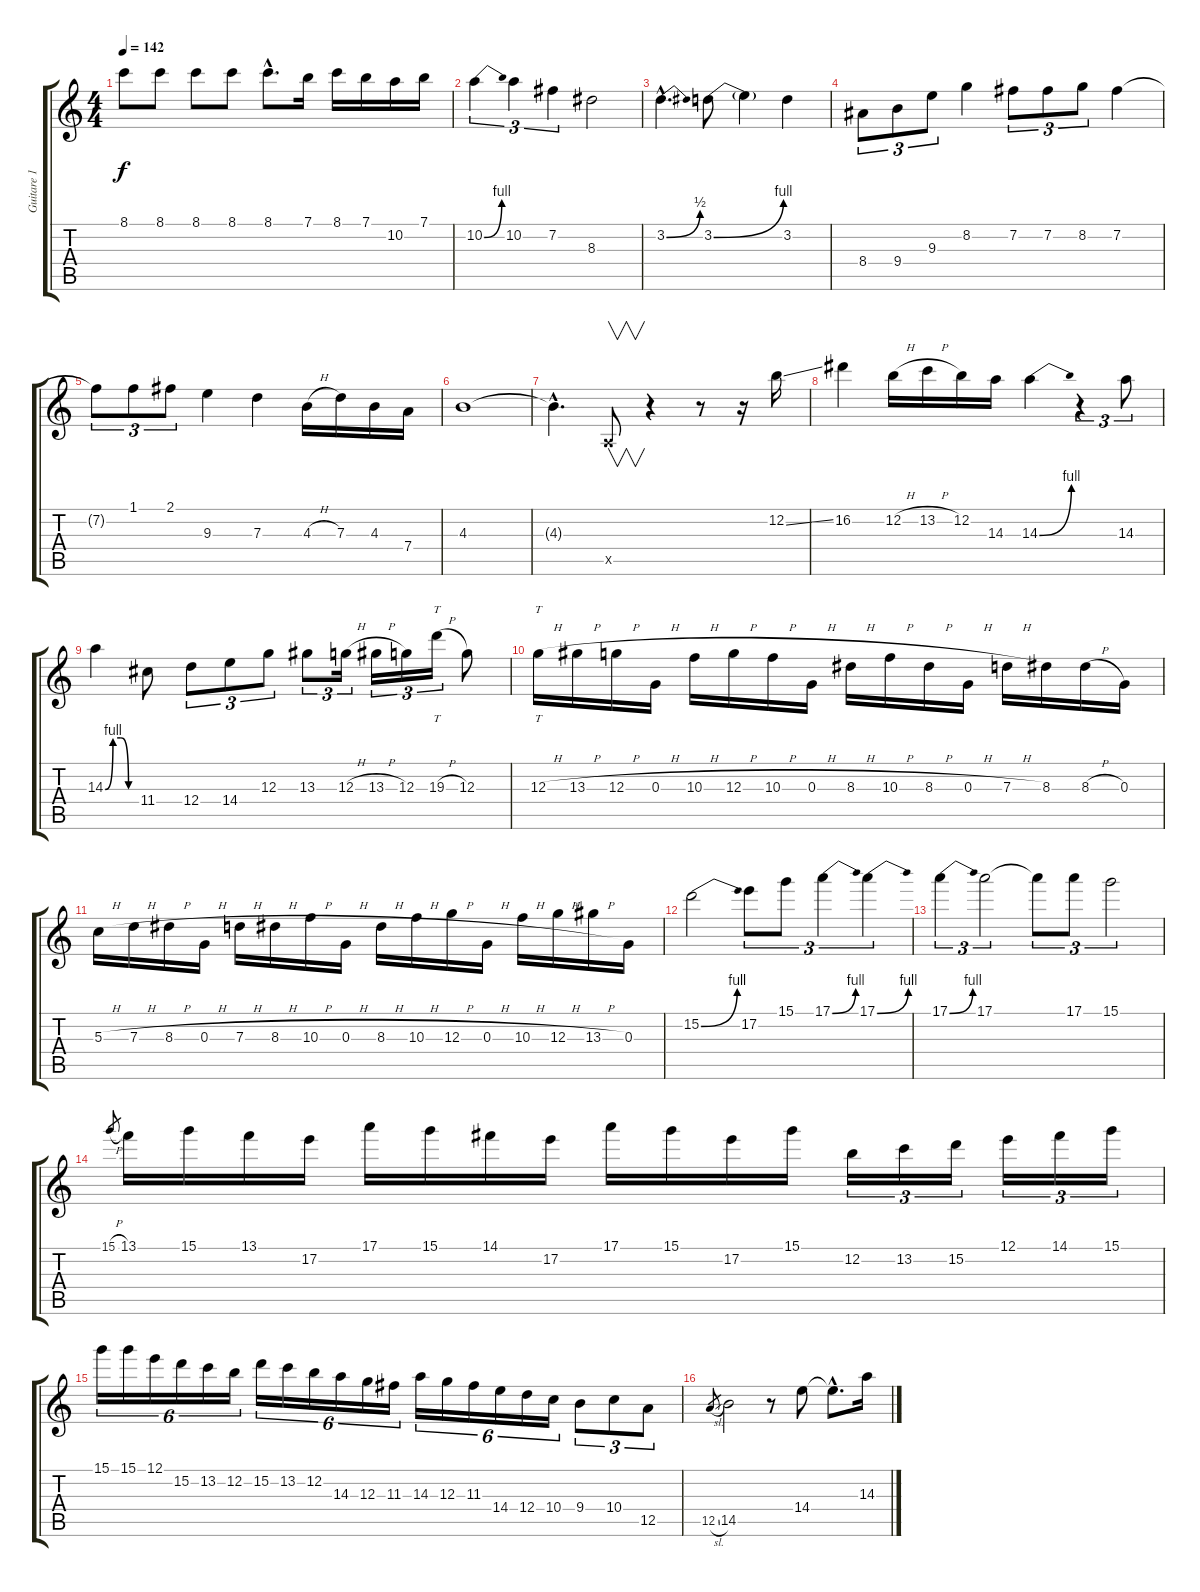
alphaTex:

\track ("Guitare 1" "Guitare 1") {instrument distortionguitar}
\staff {score tabs}
\tuning (E4 B3 G3 D3 A2 E2) {hide}
\ts (4 4)
\tempo 142
\clef g2
\ks c
8.1.8{dy f} 8.1.8 8.1.8 8.1.8 8.1{hac}.8{d} 7.1.16 8.1.16 7.1.16 10.2.16 7.1.16 |
10.2{be (bend 0 0 60 4)}.4{tu (3 2)} 10.2.4{tu (3 2)} 7.2.4{tu (3 2)} 8.3.2 |
3.2{be (bend 0 0 60 2) hac}.4{d} 3.2{be (bend 0 0 60 4)}.8 3.2{t}.4 3.2.4 |
8.4.8{tu (3 2)} 9.4.8{tu (3 2)} 9.3.8{tu (3 2)} 8.2.4 7.2.8{tu (3 2)} 7.2.8{tu (3 2)} 8.2.8{tu (3 2)} 7.2.4 |
7.2{t}.8{tu (3 2)} 1.1.8{tu (3 2)} 2.1.8{tu (3 2)} 9.3.4 7.3.4 4.3{h}.16 7.3.16 4.3.16 7.4.16 |
4.3.1 |
4.3{hac t}.4{d} 0.5{x}.8{v} r.4 r.8 r.16 12.2{ss}.16 |
16.2.4 12.2{h}.16 13.2{h}.16 12.2.16 14.3.16 14.3{be (bend 0 0 60 4)}.4 r.4{tu (3 2)} 14.3.8{tu (3 2)} |
14.3{be (custom 0 0 15 4 30 4 45 0 60 0)}.4 11.4.8 12.4.8{tu (3 2)} 14.4.8{tu (3 2)} 12.3.8{tu (3 2)} 13.3.8{tu (3 2)} 12.3{h}.16{tu (3 2)} 13.3{h}.16{tu (3 2)} 12.3.16{tu (3 2)} 19.3{h}.16{tt tu (3 2)} 12.3.8 |
12.3{h}.16{tt} 13.3{h}.16 12.3{h}.16 0.3{h}.16 10.3{h}.16 12.3{h}.16 10.3{h}.16 0.3{h}.16 8.3{h}.16 10.3{h}.16 8.3{h}.16 0.3{h}.16 7.3{h}.16 8.3.16 8.3{h}.16 0.3.16 |
5.3{h}.16 7.3{h}.16 8.3{h}.16 0.3{h}.16 7.3{h}.16 8.3{h}.16 10.3{h}.16 0.3{h}.16 8.3{h}.16 10.3{h}.16 12.3{h}.16 0.3{h}.16 10.3{h}.16 12.3{h}.16 13.3{h}.16 0.3.16 |
15.2{be (bend 0 0 60 4)}.2 17.2.8{tu (3 2)} 15.1.8{tu (3 2)} 17.1{be (bend 0 0 60 4)}.4{tu (3 2)} 17.1{be (bend 0 0 60 4)}.4{tu (3 2)} |
17.1{be (bend 0 0 60 4)}.4{tu (3 2)} 17.1.2{tu (3 2)} 17.1{t}.8{tu (3 2)} 17.1.8{tu (3 2)} 15.1.2{tu (3 2)} |
15.1{h}.8{gr} 13.1.16 15.1.16 13.1.16 17.2.16 17.1.16 15.1.16 14.1.16 17.2.16 17.1.16 15.1.16 17.2.16 15.1.16 12.2.16{tu (3 2)} 13.2.16{tu (3 2)} 15.2.16{tu (3 2)} 12.1.16{tu (3 2)} 14.1.16{tu (3 2)} 15.1.16{tu (3 2)} |
15.1.16{tu (6 4)} 15.1.16{tu (6 4)} 12.1.16{tu (6 4)} 15.2.16{tu (6 4)} 13.2.16{tu (6 4)} 12.2.16{tu (6 4)} 15.2.16{tu (6 4)} 13.2.16{tu (6 4)} 12.2.16{tu (6 4)} 14.3.16{tu (6 4)} 12.3.16{tu (6 4)} 11.3.16{tu (6 4)} 14.3.16{tu (6 4)} 12.3.16{tu (6 4)} 11.3.16{tu (6 4)} 14.4.16{tu (6 4)} 12.4.16{tu (6 4)} 10.4.16{tu (6 4)} 9.4.8{tu (3 2)} 10.4.8{tu (3 2)} 12.5.8{tu (3 2)} |
12.5{sl}.8{gr} 14.5.2 r.8 14.4.8 14.4{hac t}.8{d} 14.3.16
